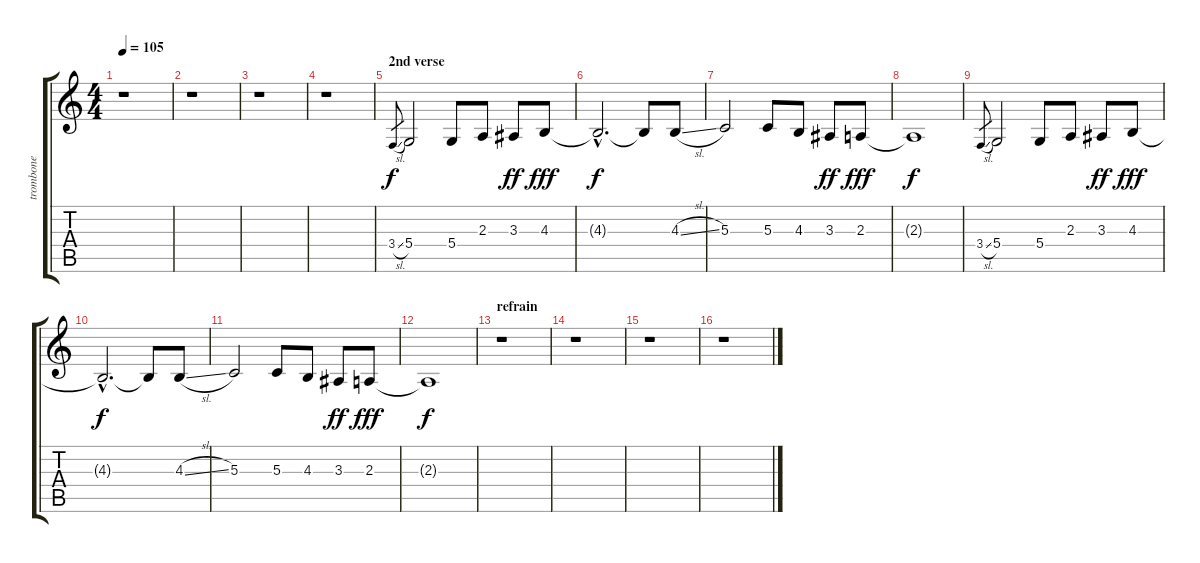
\track ("trombone" "trombone") {instrument trombone}
\staff {score tabs}
\tuning (E4 B3 G3 D3 A2 E2) {hide}
\ts (4 4)
\tempo 105
\clef g2
\ks c
r.1{dy f} |
r.1 |
r.1 |
r.1 |
\section ("" "2nd verse")
3.4{sl}.8{gr} 5.4.2 5.4.8 2.3.8 3.3.8{dy ff} 4.3.8{dy fff} |
4.3{hac t}.2{d dy f} 4.3{t}.8 4.3{sl}.8 |
5.3.2 5.3.8 4.3.8 3.3.8{dy ff} 2.3.8{dy fff} |
2.3{t}.1{dy f} |
3.4{sl}.8{gr} 5.4.2 5.4.8 2.3.8 3.3.8{dy ff} 4.3.8{dy fff} |
4.3{hac t}.2{d dy f} 4.3{t}.8 4.3{sl}.8 |
5.3.2 5.3.8 4.3.8 3.3.8{dy ff} 2.3.8{dy fff} |
2.3{t}.1{dy f} |
\section ("" "refrain")
r.1 |
r.1 |
r.1 |
r.1
